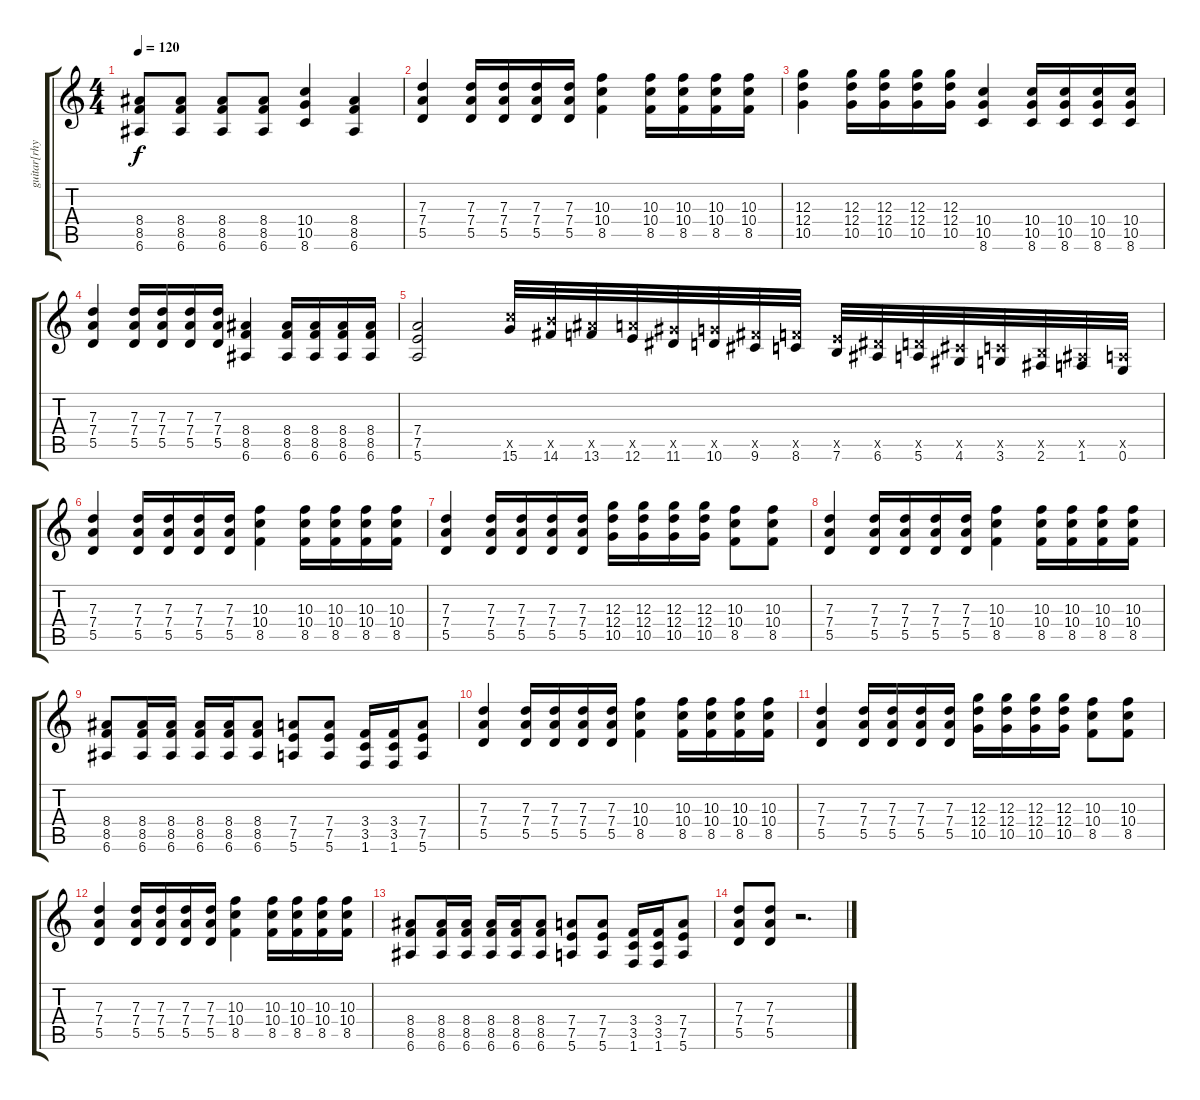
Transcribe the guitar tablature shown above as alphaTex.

\track ("guitar[rhythm/lead]" "guitar[rhy") {instrument distortionguitar}
\staff {score tabs}
\tuning (E4 B3 G3 D3 A2 E2) {hide}
\ts (4 4)
\tempo 120
\clef g2
\ks c
(8.4 8.5 6.6).8{dy f} (8.4 8.5 6.6).8 (8.4 8.5 6.6).8 (8.4 8.5 6.6).8 (10.4 10.5 8.6).4 (8.4 8.5 6.6).4 |
(7.3 7.4 5.5).4 (7.3 7.4 5.5).16 (7.3 7.4 5.5).16 (7.3 7.4 5.5).16 (7.3 7.4 5.5).16 (10.3 10.4 8.5).4 (10.3 10.4 8.5).16 (10.3 10.4 8.5).16 (10.3 10.4 8.5).16 (10.3 10.4 8.5).16 |
(12.3 12.4 10.5).4 (12.3 12.4 10.5).16 (12.3 12.4 10.5).16 (12.3 12.4 10.5).16 (12.3 12.4 10.5).16 (10.4 10.5 8.6).4 (10.4 10.5 8.6).16 (10.4 10.5 8.6).16 (10.4 10.5 8.6).16 (10.4 10.5 8.6).16 |
(7.3 7.4 5.5).4 (7.3 7.4 5.5).16 (7.3 7.4 5.5).16 (7.3 7.4 5.5).16 (7.3 7.4 5.5).16 (8.4 8.5 6.6).4 (8.4 8.5 6.6).16 (8.4 8.5 6.6).16 (8.4 8.5 6.6).16 (8.4 8.5 6.6).16 |
(7.4 7.5 5.6).2 (15.5{x} 15.6).32 (14.5{x} 14.6).32 (13.5{x} 13.6).32 (12.5{x} 12.6).32 (11.5{x} 11.6).32 (10.5{x} 10.6).32 (9.5{x} 9.6).32 (8.5{x} 8.6).32 (7.5{x} 7.6).32 (6.5{x} 6.6).32 (5.5{x} 5.6).32 (4.5{x} 4.6).32 (3.5{x} 3.6).32 (2.5{x} 2.6).32 (1.5{x} 1.6).32 (0.5{x} 0.6).32 |
(7.3 7.4 5.5).4 (7.3 7.4 5.5).16 (7.3 7.4 5.5).16 (7.3 7.4 5.5).16 (7.3 7.4 5.5).16 (10.3 10.4 8.5).4 (10.3 10.4 8.5).16 (10.3 10.4 8.5).16 (10.3 10.4 8.5).16 (10.3 10.4 8.5).16 |
(7.3 7.4 5.5).4 (7.3 7.4 5.5).16 (7.3 7.4 5.5).16 (7.3 7.4 5.5).16 (7.3 7.4 5.5).16 (12.3 12.4 10.5).16 (12.3 12.4 10.5).16 (12.3 12.4 10.5).16 (12.3 12.4 10.5).16 (10.3 10.4 8.5).8 (10.3 10.4 8.5).8 |
(7.3 7.4 5.5).4 (7.3 7.4 5.5).16 (7.3 7.4 5.5).16 (7.3 7.4 5.5).16 (7.3 7.4 5.5).16 (10.3 10.4 8.5).4 (10.3 10.4 8.5).16 (10.3 10.4 8.5).16 (10.3 10.4 8.5).16 (10.3 10.4 8.5).16 |
(8.4 8.5 6.6).8 (8.4 8.5 6.6).16 (8.4 8.5 6.6).16 (8.4 8.5 6.6).16 (8.4 8.5 6.6).16 (8.4 8.5 6.6).8 (7.4 7.5 5.6).8 (7.4 7.5 5.6).8 (3.4 3.5 1.6).16 (3.4 3.5 1.6).16 (7.4 7.5 5.6).8 |
(7.3 7.4 5.5).4 (7.3 7.4 5.5).16 (7.3 7.4 5.5).16 (7.3 7.4 5.5).16 (7.3 7.4 5.5).16 (10.3 10.4 8.5).4 (10.3 10.4 8.5).16 (10.3 10.4 8.5).16 (10.3 10.4 8.5).16 (10.3 10.4 8.5).16 |
(7.3 7.4 5.5).4 (7.3 7.4 5.5).16 (7.3 7.4 5.5).16 (7.3 7.4 5.5).16 (7.3 7.4 5.5).16 (12.3 12.4 10.5).16 (12.3 12.4 10.5).16 (12.3 12.4 10.5).16 (12.3 12.4 10.5).16 (10.3 10.4 8.5).8 (10.3 10.4 8.5).8 |
(7.3 7.4 5.5).4 (7.3 7.4 5.5).16 (7.3 7.4 5.5).16 (7.3 7.4 5.5).16 (7.3 7.4 5.5).16 (10.3 10.4 8.5).4 (10.3 10.4 8.5).16 (10.3 10.4 8.5).16 (10.3 10.4 8.5).16 (10.3 10.4 8.5).16 |
(8.4 8.5 6.6).8 (8.4 8.5 6.6).16 (8.4 8.5 6.6).16 (8.4 8.5 6.6).16 (8.4 8.5 6.6).16 (8.4 8.5 6.6).8 (7.4 7.5 5.6).8 (7.4 7.5 5.6).8 (3.4 3.5 1.6).16 (3.4 3.5 1.6).16 (7.4 7.5 5.6).8 |
(7.3 7.4 5.5).8 (7.3 7.4 5.5).8 r.2{d}
